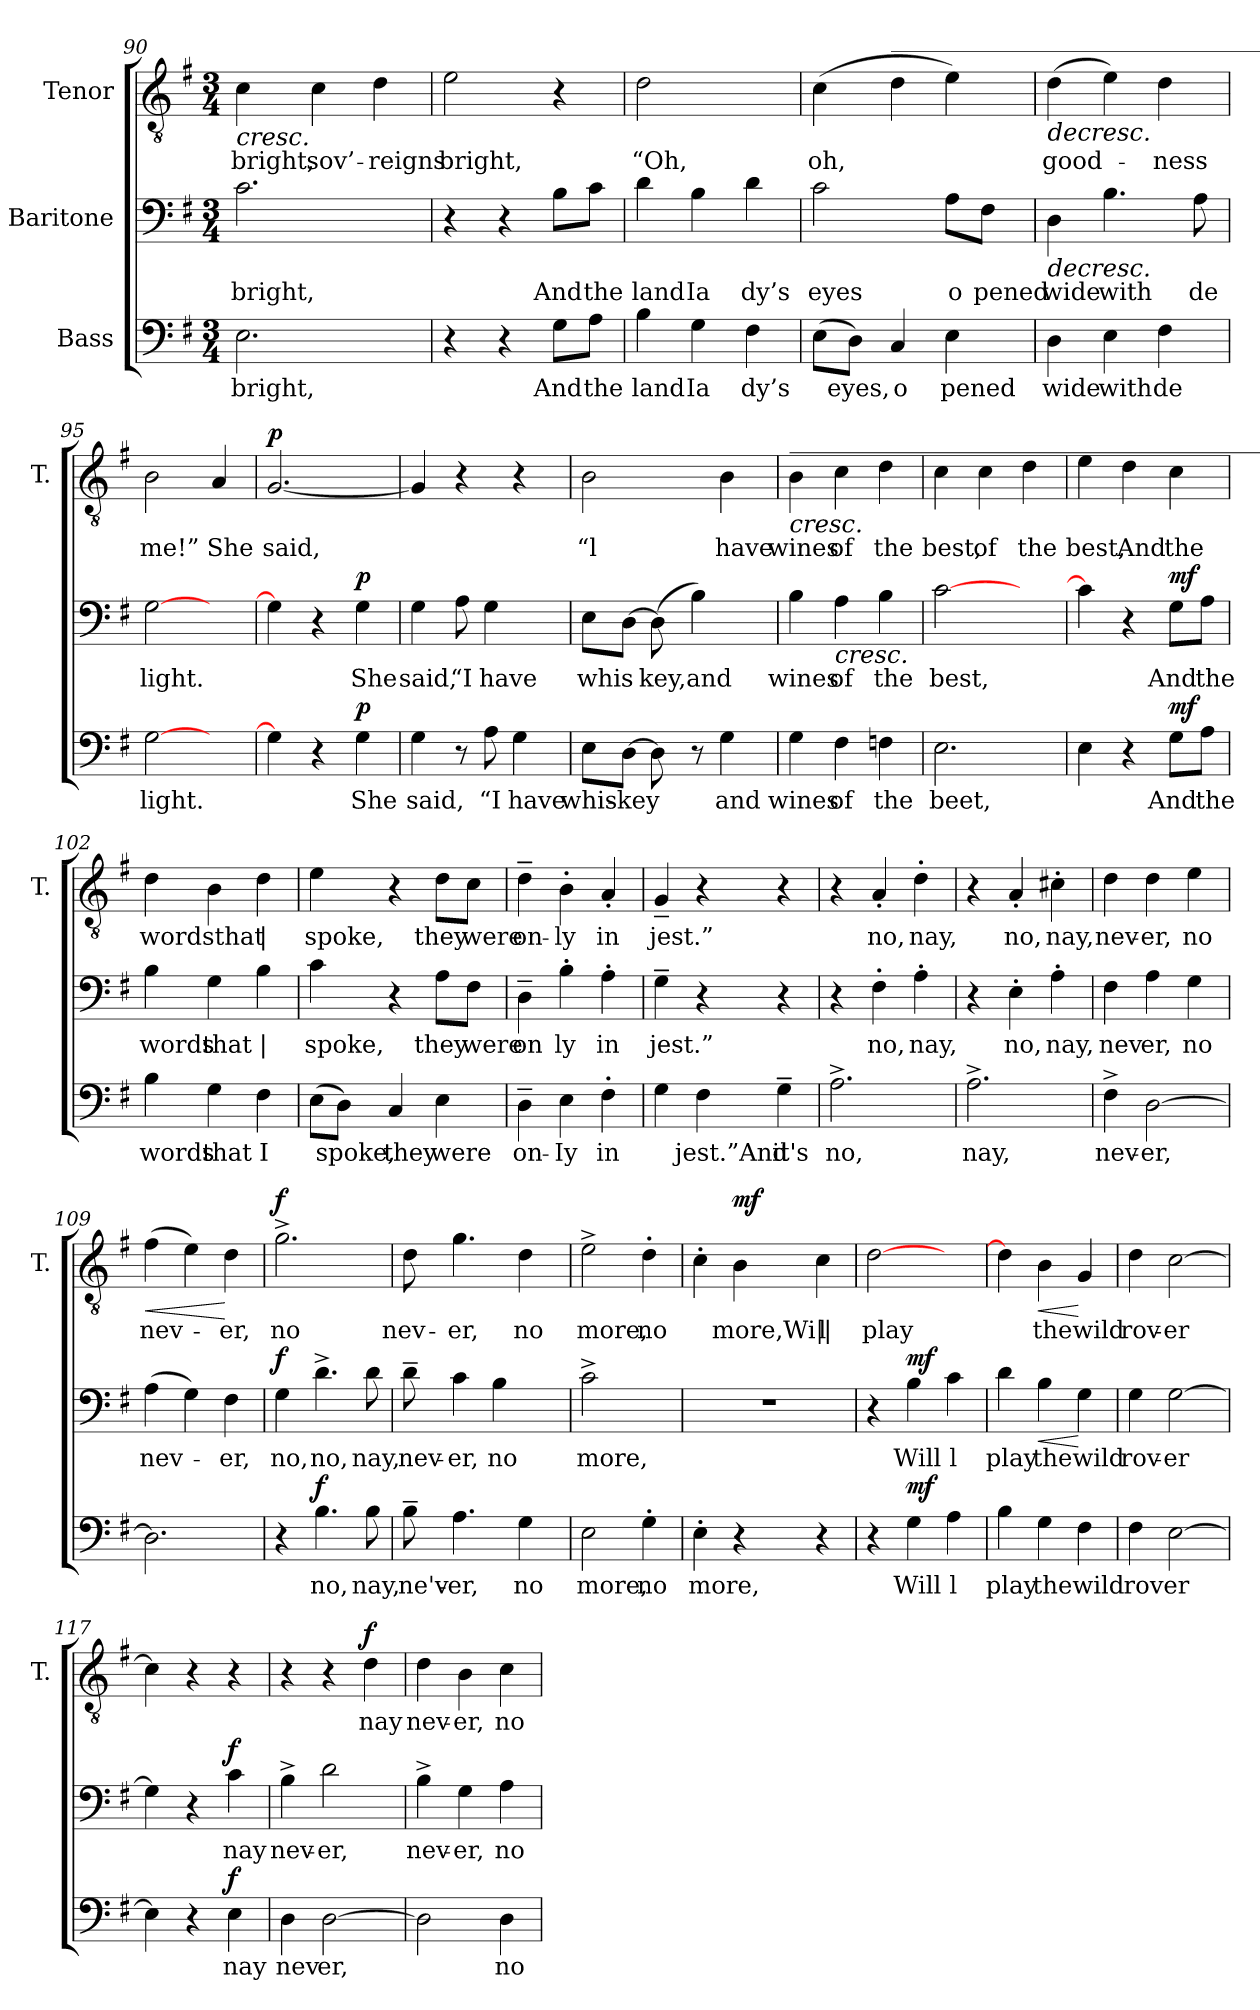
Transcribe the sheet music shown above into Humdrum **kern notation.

**kern	**text	**dynam	**kern	**text	**dynam	**kern	**text	**dynam
*part3	*part3	*part3	*part2	*part2	*part2	*part1	*part1	*part1
*staff3	*staff3	*staff3	*staff2	*staff2	*staff2	*staff1	*staff1	*staff1
*I"Bass	*	*	*I"Baritone	*	*	*I"Tenor	*	*
*	*	*	*	*	*	*I'T.	*	*
*clefF4	*	*	*clefF4	*	*	*clefGv2	*	*
*k[f#]	*	*	*k[f#]	*	*	*k[f#]	*	*
*M3/4	*	*	*M3/4	*	*	*M3/4	*	*
=90	=90	=90	=90	=90	=90	=90	=90	=90
!	!LO:LY:b	!	!	!LO:LY:b	!	!	!LO:LY:b	!LO:HP:b
2.E\	bright,	.	2.c\	bright,	.	4c\	bright,	<
!	!	!	!	!	!	!	!LO:LY:b	!
.	.	.	.	.	.	4c\	sov’-	.
!	!	!	!	!	!	!	!LO:LY:b	!
.	.	.	.	.	.	4d\	-reigns	.
!!LO:LB:g=z
=91	=91	=91	=91	=91	=91	=91	=91	=91
!	!	!	!	!	!	!	!LO:LY:b	!
4r	.	.	4r	.	.	2e\	bright,	.
4r	.	.	4r	.	.	.	.	.
!	!LO:LY:b	!	!	!LO:LY:b	!	!	!	!
8G\L	And	.	8B\L	And	.	4r	.	.
!	!LO:LY:b	!	!	!LO:LY:b	!	!	!	!
8A\J	the	.	8c\J	the	.	.	.	.
=92	=92	=92	=92	=92	=92	=92	=92	=92
!	!LO:LY:b	!	!	!LO:LY:b	!	!	!LO:LY:b	!
4B\	land	.	4d\	land	.	2d\	“Oh,	.
!	!LO:LY:b	!	!	!LO:LY:b	!	!	!	!
4G\	Ia	.	4B\	Ia	.	.	.	.
!	!LO:LY:b	!	!	!LO:LY:b	!	!	!	!
4F#\	dy’s	.	4d\	dy’s	.	4ryy	.	.
=93	=93	=93	=93	=93	=93	=93	=93	=93
!	!	!	!	!LO:LY:b	!	!	!LO:LY:b	!
(>8E\L	.	.	2c\	eyes	.	(>4c\	oh,	.
!	!LO:LY:b	!	!	!	!	!	!	!
8D\J)	eyes,	.	.	.	.	.	.	.
!	!	!	!	!	!	!LO:TX:a:t=_______________________________________________________________________________________________________________________________	!	!
!	!LO:LY:b	!	!	!	!	!	!	!
4C/	o	.	.	.	.	4d\	.	.
!	!LO:LY:b	!	!	!LO:LY:b	!	!	!	!
4E\	pened	.	8A\L	o	.	4e\)	.	.
!	!	!	!	!LO:LY:b	!	!	!	!
.	.	.	8F#\J	pened	.	.	.	.
=94	=94	=94	=94	=94	=94	=94	=94	=94
!	!LO:LY:b	!	!	!LO:LY:b	!LO:HP:b	!	!LO:LY:b	!LO:HP:b
4D\	wide	.	4D\	wide	>	(>4d\	good-	>
!	!LO:LY:b	!	!	!LO:LY:b	!	!	!	!
4E\	with	.	4.B\	with	.	4e\)	.	.
!	!LO:LY:b	!	!	!	!	!	!LO:LY:b	!
4F#\	de	.	.	.	.	4d\	-ness	.
!	!	!	!	!LO:LY:b	!	!	!	!
.	.	.	8A\	de	.	.	.	.
=95	=95	=95	=95	=95	=95	=95	=95	=95
!	!LO:LY:b	!	!	!LO:LY:b	!	!	!LO:LY:b	!
[>2G\	light.	.	[>2G\	light.	.	2B\	me!”	.
!	!	!	!	!	!	!	!LO:LY:b	!
4ryy	.	.	4ryy	.	.	4A/	She	[
=96	=96	=96	=96	=96	=96	=96	=96	=96
!	!	!	!	!	!	!	!LO:LY:b	!LO:DY:a
4G\]	.	.	4G\]	.	.	[<2.G/	said,	p
4r	.	.	4r	.	.	.	.	.
!	!LO:LY:b	!LO:DY:a	!	!LO:LY:b	!LO:DY:a	!	!	!
4G\	She	p	4G\	She	p	.	.	.
=97	=97	=97	=97	=97	=97	=97	=97	=97
!	!LO:LY:b	!	!	!LO:LY:b	!	!	!	!
4G\	said,	.	4G\	said,	.	4G/]	.	.
!	!	!	!	!LO:LY:b	!	!	!	!
8r	.	.	8A\	“I	.	4r	.	.
!	!LO:LY:b	!	!	!LO:LY:b	!	!	!	!
8A\	“I	.	4G\	have	.	.	.	.
!	!LO:LY:b	!	!	!	!	!	!	!
4G\	have	.	.	.	.	4r	.	.
.	.	.	8ryy	.	.	.	.	.
=98	=98	=98	=98	=98	=98	=98	=98	=98
!	!LO:LY:b	!	!	!LO:LY:b	!	!	!LO:LY:b	!
8E\L	whis-	.	8E\L	whis	.	2B\	“l	.
!	!LO:LY:b	!	!	!	!	!	!	!
[>8D\J	-key	.	[>8D\J	.	.	.	.	.
!	!	!	!	!LO:LY:b	!	!	!	!
8D\]	.	.	(<8D\]	key,	.	.	.	.
!	!	!	!	!LO:LY:b	!	!	!	!
8r	.	.	4B\)	and	.	.	.	.
!	!LO:LY:b	!	!	!	!	!	!LO:LY:b	!
4G\	and	.	.	.	.	4B\	have	.
.	.	.	8ryy	.	.	.	.	.
=99	=99	=99	=99	=99	=99	=99	=99	=99
!	!	!	!	!	!	!LO:TX:a:t=____________________________________________________ Mf	!	!
!	!LO:LY:b	!	!	!LO:LY:b	!	!	!LO:LY:b	!LO:HP:b
4G\	wines	.	4B\	wines	.	4B\	wines	<
!	!LO:LY:b	!	!	!LO:LY:b	!LO:HP:b	!	!LO:LY:b	!
4F#\	of	.	4A\	of	<	4c\	of	.
!	!LO:LY:b	!	!	!LO:LY:b	!	!	!LO:LY:b	!
4Fn\	the	.	4B\	the	.	4d\	the	.
=100	=100	=100	=100	=100	=100	=100	=100	=100
!	!LO:LY:b	!	!	!LO:LY:b	!	!	!LO:LY:b	!
2.E\	beet,	.	[>2c\	best,	.	4c\	best,	.
!	!	!	!	!	!	!	!LO:LY:b	!
.	.	.	.	.	.	4c\	of	.
!	!	!	!	!	!	!	!LO:LY:b	!
.	.	.	4ryy	.	.	4d\	the	.
.	.	.	.	.	]	.	.	]
!!LO:LB:g=z
=101	=101	=101	=101	=101	=101	=101	=101	=101
!	!	!	!	!	!	!	!LO:LY:b	!
4E\	.	.	4c\]	.	.	4e\	best,	.
!	!	!	!	!	!	!	!LO:LY:b	!
4r	.	.	4r	.	.	4d\	And	.
!	!LO:LY:b	!LO:DY:a	!	!LO:LY:b	!LO:DY:a	!	!LO:LY:b	!
8G\L	And	mf	8G\L	And	mf	4c\	the	.
!	!LO:LY:b	!	!	!LO:LY:b	!	!	!	!
8A\J	the	.	8A\J	the	.	.	.	.
=102	=102	=102	=102	=102	=102	=102	=102	=102
!	!LO:LY:b	!	!	!LO:LY:b	!	!	!LO:LY:b	!
4B\	words	.	4B\	words	.	4d\	wordsthat	.
!	!LO:LY:b	!	!	!LO:LY:b	!	!	!	!
4G\	that	.	4G\	that	.	4B\	.	.
!	!LO:LY:b	!	!	!LO:LY:b	!	!	!LO:LY:b	!
4F#\	I	.	4B\	|	.	4d\	|	.
!!LO:LB:g=z
=103	=103	=103	=103	=103	=103	=103	=103	=103
!	!	!	!	!LO:LY:b	!	!	!LO:LY:b	!
(>8E\L	.	.	4c\	spoke,	.	4e\	spoke,	.
!	!LO:LY:b	!	!	!	!	!	!	!
8D\J)	spoke,	.	.	.	.	.	.	.
!	!LO:LY:b	!	!	!	!	!	!	!
4C/	they	.	4r	.	.	4r	.	.
!	!LO:LY:b	!	!	!LO:LY:b	!	!	!LO:LY:b	!
4E\	were	.	8A\L	they	.	8d\L	they	.
!	!	!	!	!LO:LY:b	!	!	!LO:LY:b	!
.	.	.	8F#\J	were	.	8c\J	were	.
=104	=104	=104	=104	=104	=104	=104	=104	=104
!	!LO:LY:b	!	!	!LO:LY:b	!	!	!LO:LY:b	!
4D~\	on-	.	4D~\	on	.	4d~\	on-	.
!	!LO:LY:b	!	!	!LO:LY:b	!	!	!LO:LY:b	!
4E\	-Iy	.	4B'\	ly	.	4B'\	-ly	.
!	!LO:LY:b	!	!	!LO:LY:b	!	!	!LO:LY:b	!
4F#'\	in	.	4A'\	in	.	4A'/	in	.
=105	=105	=105	=105	=105	=105	=105	=105	=105
!	!	!	!	!LO:LY:b	!	!	!LO:LY:b	!
4G\	.	.	4G~\	jest.”	.	4G~/	jest.”	.
!	!LO:LY:b	!	!	!	!	!	!	!
4F#\	jest.”And	.	4r	.	.	4r	.	.
!	!LO:LY:b	!	!	!	!	!	!	!
4G~\	it's	.	4r	.	.	4r	.	.
=106	=106	=106	=106	=106	=106	=106	=106	=106
!	!LO:LY:b	!	!	!	!	!	!	!
2.A^\	no,	.	4r	.	.	4r	.	.
!	!	!	!	!LO:LY:b	!	!	!LO:LY:b	!
.	.	.	4F#'\	no,	.	4A'/	no,	.
!	!	!	!	!LO:LY:b	!	!	!LO:LY:b	!
.	.	.	4A'\	nay,	.	4d'\	nay,	.
=107	=107	=107	=107	=107	=107	=107	=107	=107
!	!LO:LY:b	!	!	!	!	!	!	!
2.A^\	nay,	.	4r	.	.	4r	.	.
!	!	!	!	!LO:LY:b	!	!	!LO:LY:b	!
.	.	.	4E'\	no,	.	4A'/	no,	.
!	!	!	!	!LO:LY:b	!	!	!LO:LY:b	!
.	.	.	4A'\	nay,	.	4c#X'\	nay,	.
=108	=108	=108	=108	=108	=108	=108	=108	=108
!	!LO:LY:b	!	!	!LO:LY:b	!	!	!LO:LY:b	!
4F#^\	nev-	.	4F#\	nev	.	4d\	nev-	.
!	!LO:LY:b	!	!	!LO:LY:b	!	!	!LO:LY:b	!
[>2D\	-er,	.	4A\	er,	.	4d\	-er,	.
!	!	!	!	!LO:LY:b	!	!	!LO:LY:b	!
.	.	.	4G\	no	.	4e\	no	.
=109	=109	=109	=109	=109	=109	=109	=109	=109
!	!	!	!	!LO:LY:b	!	!	!LO:LY:b	!LO:HP:b
2.D\]	.	.	(>4A\	nev-	.	(>4f#\	nev-	<
.	.	.	4G\)	.	.	4e\)	.	.
!	!	!	!	!LO:LY:b	!	!	!LO:LY:b	!
.	.	.	4F#\	-er,	.	4d\	-er,	[
=110	=110	=110	=110	=110	=110	=110	=110	=110
!	!	!	!	!LO:LY:b	!LO:DY:a	!	!LO:LY:b	!LO:DY:a
4r	.	.	4G\	no,	f	2.g^\	no	f
!	!LO:LY:b	!LO:DY:a	!	!LO:LY:b	!	!	!	!
4.B\	no,	f	4.d^\	no,	.	.	.	.
!	!LO:LY:b	!	!	!LO:LY:b	!	!	!	!
8B\	nay,	.	8d\	nay,	.	.	.	.
=111	=111	=111	=111	=111	=111	=111	=111	=111
!	!LO:LY:b	!	!	!LO:LY:b	!	!	!LO:LY:b	!
8B~\	ne'v-	.	8d~\	nev-	.	8d\	nev-	.
!	!LO:LY:b	!	!	!LO:LY:b	!	!	!LO:LY:b	!
4.A\	-er,	.	4c\	-er,	.	4.g\	-er,	.
!	!	!	!	!LO:LY:b	!	!	!	!
.	.	.	4B\	no	.	.	.	.
!	!LO:LY:b	!	!	!	!	!	!LO:LY:b	!
4G\	no	.	.	.	.	4d\	no	.
.	.	.	8ryy	.	.	.	.	.
=112	=112	=112	=112	=112	=112	=112	=112	=112
!	!LO:LY:b	!	!	!LO:LY:b	!	!	!LO:LY:b	!
2E\	more,	.	2c^\	more,	.	2e^\	more,	.
!	!LO:LY:b	!	!	!	!	!	!LO:LY:b	!
4G'\	no	.	4ryy	.	.	4d'\	no	.
=113	=113	=113	=113	=113	=113	=113	=113	=113
!	!LO:LY:b	!	!	!	!	!	!	!
4E'\	more,	.	2.r	.	.	4c'\	.	.
!	!	!	!	!	!	!	!LO:LY:b	!LO:DY:a
4r	.	.	.	.	.	4B\	more,Wi||	mf
!	!	!	!	!	!	!	!LO:LY:b	!
4r	.	.	.	.	.	4c\	l	.
!!LO:LB:g=z
=114	=114	=114	=114	=114	=114	=114	=114	=114
!	!	!	!	!	!	!	!LO:LY:b	!
4r	.	.	4r	.	.	[>2d\	play	.
!	!LO:LY:b	!LO:DY:a	!	!LO:LY:b	!LO:DY:a	!	!	!
4G\	Will	mf	4B\	Will	mf	.	.	.
!	!LO:LY:b	!	!	!LO:LY:b	!	!	!	!
4A\	l	.	4c\	l	.	4ryy	.	.
=115	=115	=115	=115	=115	=115	=115	=115	=115
!	!LO:LY:b	!	!	!LO:LY:b	!	!	!	!
4B\	play	.	4d\	play	.	4d\]	.	.
!	!LO:LY:b	!	!	!LO:LY:b	!LO:HP:b	!	!LO:LY:b	!LO:HP:b
4G\	the	.	4B\	the	<	4B\	the	<
!	!LO:LY:b	!	!	!LO:LY:b	!	!	!LO:LY:b	!
4F#\	wild	.	4G\	wild	[	4G/	wild	[
!!LO:PB:g=z
=116	=116	=116	=116	=116	=116	=116	=116	=116
!	!LO:LY:b	!	!	!LO:LY:b	!	!	!LO:LY:b	!
4F#\	rov	.	4G\	rov-	.	4d\	rov-	.
!	!LO:LY:b	!	!	!LO:LY:b	!	!	!LO:LY:b	!
[>2E\	er	.	[>2G\	-er	[	[>2c\	-er	[
=117	=117	=117	=117	=117	=117	=117	=117	=117
4E\]	.	.	4G\]	.	.	4c\]	.	.
4r	.	.	4r	.	.	4r	.	.
!	!LO:LY:b	!LO:DY:a	!	!LO:LY:b	!LO:DY:a	!	!	!
4E\	nay	f	4c\	nay	f	4r	.	.
=118	=118	=118	=118	=118	=118	=118	=118	=118
!	!LO:LY:b	!	!	!LO:LY:b	!	!	!	!
4D\	nev	.	4B^\	nev-	.	4r	.	.
!	!LO:LY:b	!	!	!LO:LY:b	!	!	!	!
[>2D\	er,	.	2d\	-er,	.	4r	.	.
!	!	!	!	!	!	!	!LO:LY:b	!LO:DY:a
.	.	.	.	.	.	4d\	nay	f
=119	=119	=119	=119	=119	=119	=119	=119	=119
!	!	!	!	!LO:LY:b	!	!	!LO:LY:b	!
2D\]	.	.	4B^\	nev-	.	4d\	nev-	.
!	!	!	!	!LO:LY:b	!	!	!LO:LY:b	!
.	.	.	4G\	-er,	.	4B\	-er,	.
!	!LO:LY:b	!	!	!LO:LY:b	!	!	!LO:LY:b	!
4D\	no	.	4A\	no	.	4c\	no	.
=	=	=	=	=	=	=	=	=
*-	*-	*-	*-	*-	*-	*-	*-	*-
